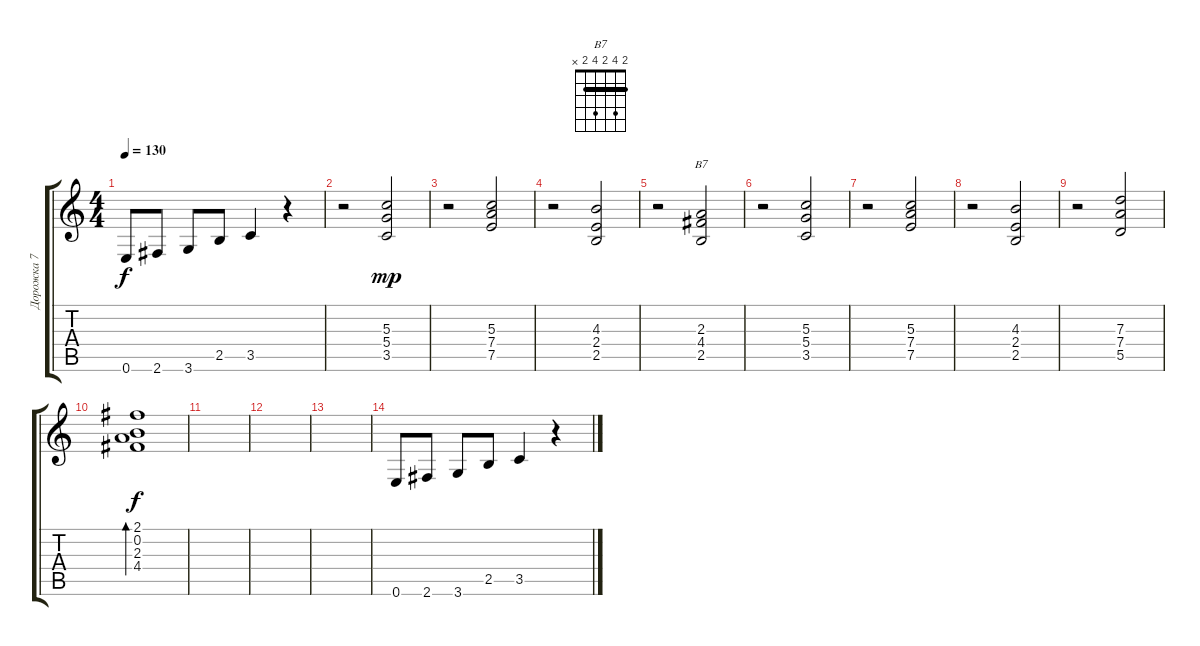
\track ("Дорожка 7" "Дорожка 7") {instrument electricguitarclean}
\staff {score tabs}
\tuning (E4 B3 G3 D3 A2 E2) {hide}
\chord ("B7" 2 4 2 4 2 x) {barre 2}
\ts (4 4)
\tempo 130
\clef g2
\ks c
0.6.8{dy f} 2.6.8 3.6.8 2.5.8 3.5.4 r.4 |
r.2 (5.3 5.4 3.5).2{dy mp} |
r.2 (5.3 7.4 7.5).2 |
r.2 (4.3 2.4 2.5).2 |
r.2 (2.3 4.4 2.5).2{ch "B7"} |
r.2 (5.3 5.4 3.5).2 |
r.2 (5.3 7.4 7.5).2 |
r.2 (4.3 2.4 2.5).2 |
r.2 (7.3 7.4 5.5).2 |
(2.1 0.2 2.3 4.4).1{bd 480 dy f} |
|
|
|
0.6.8 2.6.8 3.6.8 2.5.8 3.5.4 r.4
